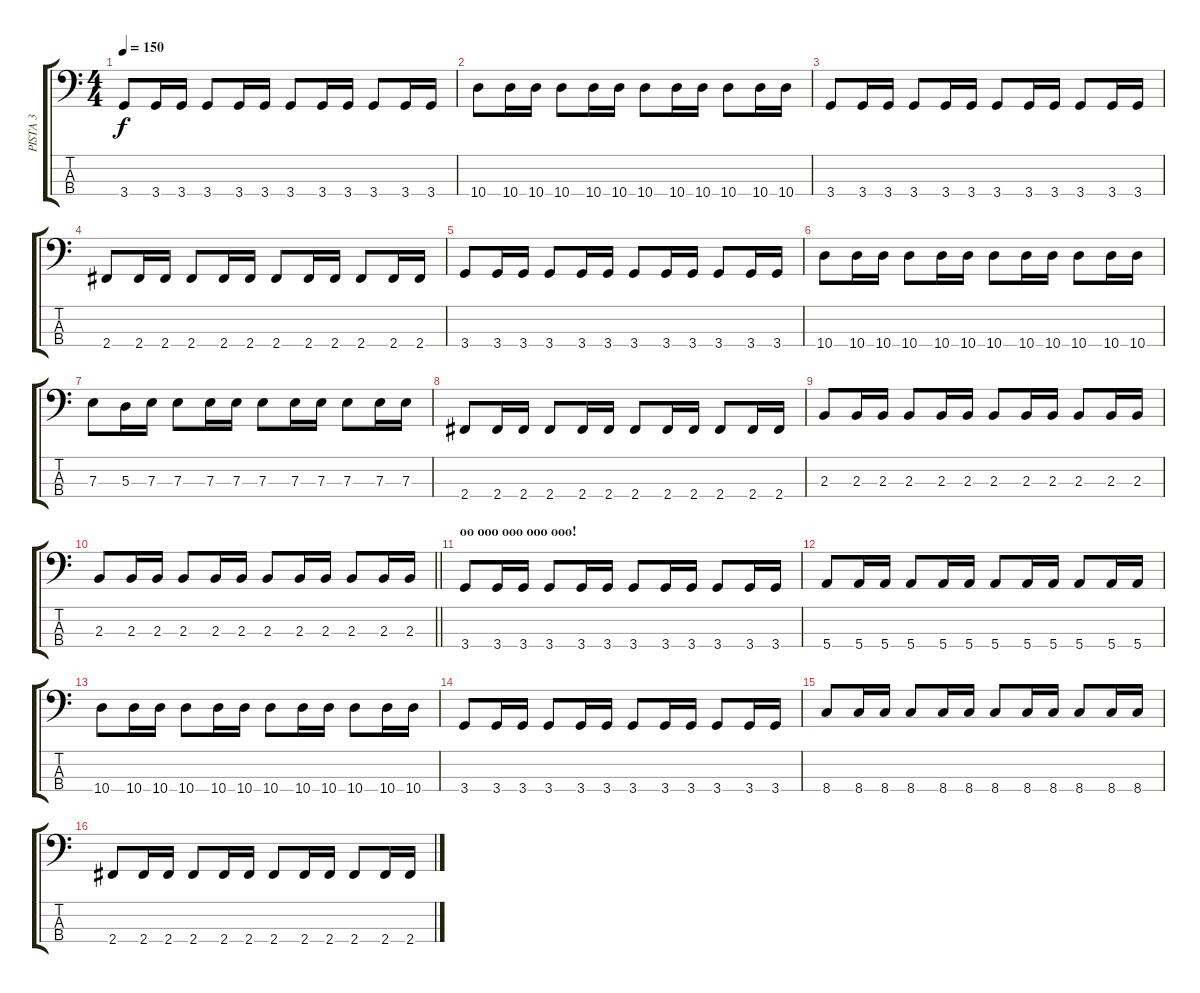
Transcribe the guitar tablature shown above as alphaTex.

\track ("PISTA 3" "PISTA 3") {instrument electricbasspick}
\staff {score tabs}
\tuning (G2 D2 A1 E1) {hide}
\ts (4 4)
\tempo 150
\clef f4
\ks c
3.4.8{dy f} 3.4.16 3.4.16 3.4.8 3.4.16 3.4.16 3.4.8 3.4.16 3.4.16 3.4.8 3.4.16 3.4.16 |
10.4.8 10.4.16 10.4.16 10.4.8 10.4.16 10.4.16 10.4.8 10.4.16 10.4.16 10.4.8 10.4.16 10.4.16 |
3.4.8 3.4.16 3.4.16 3.4.8 3.4.16 3.4.16 3.4.8 3.4.16 3.4.16 3.4.8 3.4.16 3.4.16 |
2.4.8 2.4.16 2.4.16 2.4.8 2.4.16 2.4.16 2.4.8 2.4.16 2.4.16 2.4.8 2.4.16 2.4.16 |
3.4.8 3.4.16 3.4.16 3.4.8 3.4.16 3.4.16 3.4.8 3.4.16 3.4.16 3.4.8 3.4.16 3.4.16 |
10.4.8 10.4.16 10.4.16 10.4.8 10.4.16 10.4.16 10.4.8 10.4.16 10.4.16 10.4.8 10.4.16 10.4.16 |
7.3.8 5.3.16 7.3.16 7.3.8 7.3.16 7.3.16 7.3.8 7.3.16 7.3.16 7.3.8 7.3.16 7.3.16 |
2.4.8 2.4.16 2.4.16 2.4.8 2.4.16 2.4.16 2.4.8 2.4.16 2.4.16 2.4.8 2.4.16 2.4.16 |
2.3.8 2.3.16 2.3.16 2.3.8 2.3.16 2.3.16 2.3.8 2.3.16 2.3.16 2.3.8 2.3.16 2.3.16 |
\barLineRight lightlight
2.3.8 2.3.16 2.3.16 2.3.8 2.3.16 2.3.16 2.3.8 2.3.16 2.3.16 2.3.8 2.3.16 2.3.16 |
\section ("" "oo ooo ooo ooo ooo!")
3.4.8 3.4.16 3.4.16 3.4.8 3.4.16 3.4.16 3.4.8 3.4.16 3.4.16 3.4.8 3.4.16 3.4.16 |
5.4.8 5.4.16 5.4.16 5.4.8 5.4.16 5.4.16 5.4.8 5.4.16 5.4.16 5.4.8 5.4.16 5.4.16 |
10.4.8 10.4.16 10.4.16 10.4.8 10.4.16 10.4.16 10.4.8 10.4.16 10.4.16 10.4.8 10.4.16 10.4.16 |
3.4.8 3.4.16 3.4.16 3.4.8 3.4.16 3.4.16 3.4.8 3.4.16 3.4.16 3.4.8 3.4.16 3.4.16 |
8.4.8 8.4.16 8.4.16 8.4.8 8.4.16 8.4.16 8.4.8 8.4.16 8.4.16 8.4.8 8.4.16 8.4.16 |
2.4.8 2.4.16 2.4.16 2.4.8 2.4.16 2.4.16 2.4.8 2.4.16 2.4.16 2.4.8 2.4.16 2.4.16
